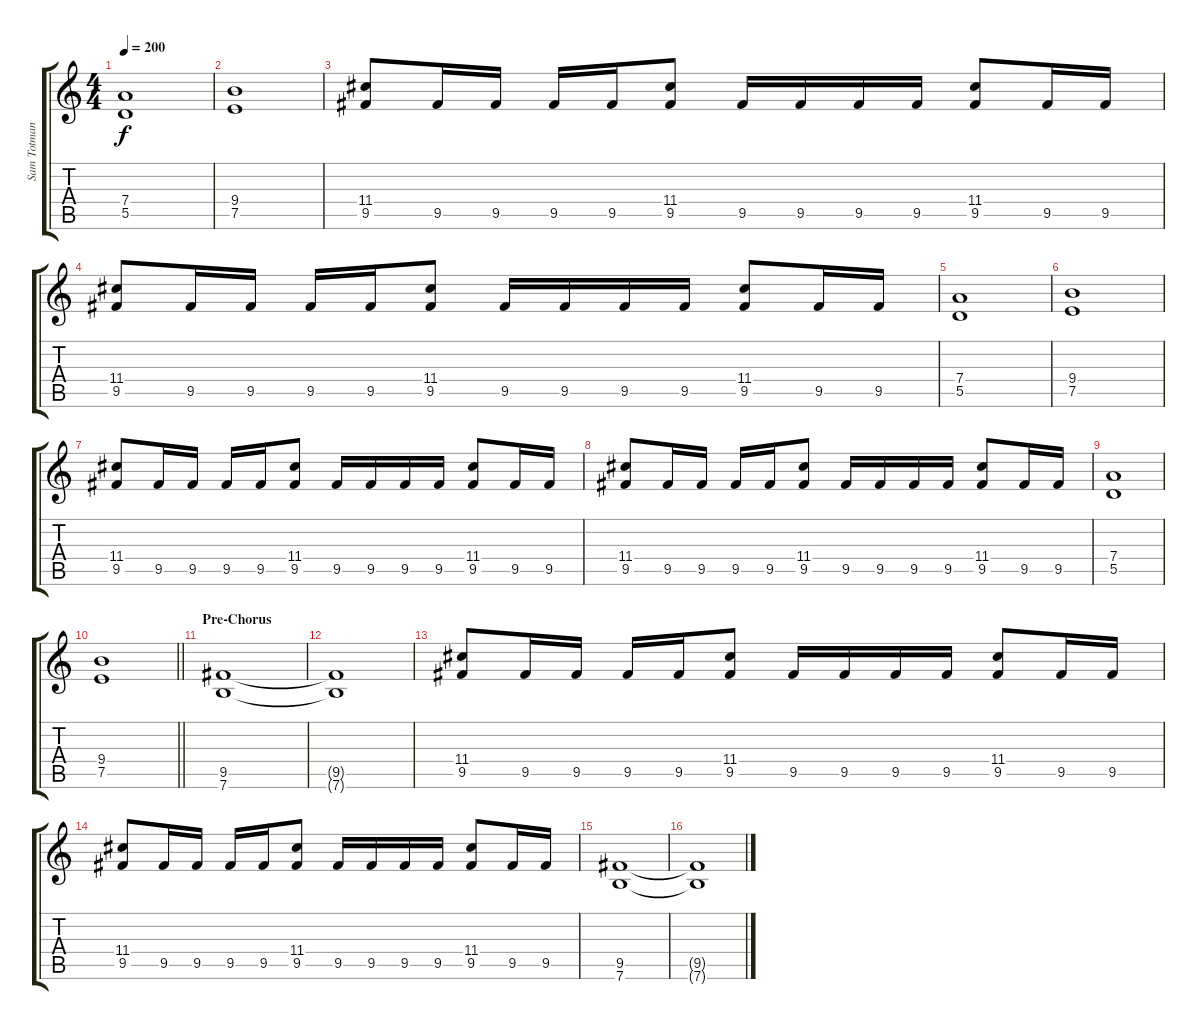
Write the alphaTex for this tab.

\track ("Sam Totman | Rhythm Gtr." "Sam Totman") {instrument distortionguitar}
\staff {score tabs}
\tuning (E4 B3 G3 D3 A2 E2) {hide}
\ts (4 4)
\tempo 200
\clef g2
\ks c
(7.4 5.5).1{dy f} |
(9.4 7.5).1 |
(11.4 9.5).8 9.5.16 9.5.16 9.5.16 9.5.16 (11.4 9.5).8 9.5.16 9.5.16 9.5.16 9.5.16 (11.4 9.5).8 9.5.16 9.5.16 |
(11.4 9.5).8 9.5.16 9.5.16 9.5.16 9.5.16 (11.4 9.5).8 9.5.16 9.5.16 9.5.16 9.5.16 (11.4 9.5).8 9.5.16 9.5.16 |
(7.4 5.5).1 |
(9.4 7.5).1 |
(11.4 9.5).8 9.5.16 9.5.16 9.5.16 9.5.16 (11.4 9.5).8 9.5.16 9.5.16 9.5.16 9.5.16 (11.4 9.5).8 9.5.16 9.5.16 |
(11.4 9.5).8 9.5.16 9.5.16 9.5.16 9.5.16 (11.4 9.5).8 9.5.16 9.5.16 9.5.16 9.5.16 (11.4 9.5).8 9.5.16 9.5.16 |
(7.4 5.5).1 |
\barLineRight lightlight
(9.4 7.5).1 |
\section ("" "Pre-Chorus")
(9.5 7.6).1 |
(9.5{t} 7.6{t}).1 |
(11.4 9.5).8 9.5.16 9.5.16 9.5.16 9.5.16 (11.4 9.5).8 9.5.16 9.5.16 9.5.16 9.5.16 (11.4 9.5).8 9.5.16 9.5.16 |
(11.4 9.5).8 9.5.16 9.5.16 9.5.16 9.5.16 (11.4 9.5).8 9.5.16 9.5.16 9.5.16 9.5.16 (11.4 9.5).8 9.5.16 9.5.16 |
(9.5 7.6).1 |
(9.5{t} 7.6{t}).1
